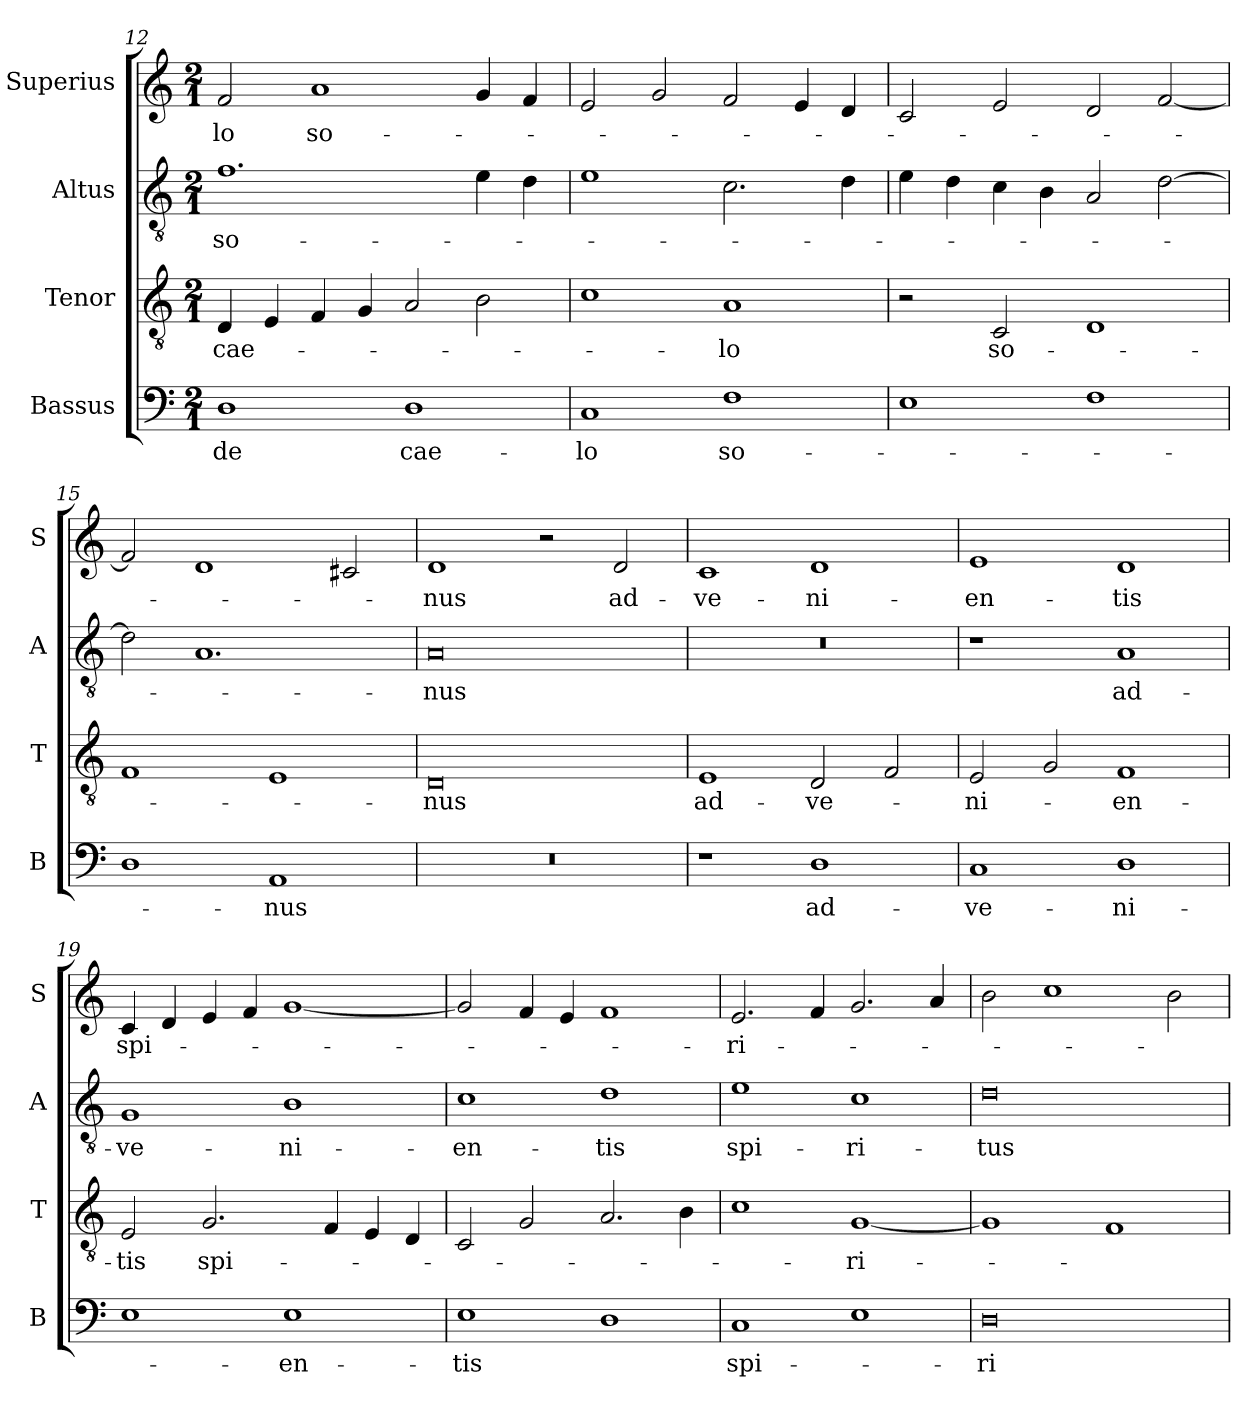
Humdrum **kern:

**kern	**text	**kern	**text	**kern	**text	**kern	**text
*part4	*part4	*part3	*part3	*part2	*part2	*part1	*part1
*staff4	*staff4	*staff3	*staff3	*staff2	*staff2	*staff1	*staff1
*I"Bassus	*	*I"Tenor	*	*I"Altus	*	*I"Superius	*
*I'B	*	*I'T	*	*I'A	*	*I'S	*
*clefF4	*	*clefGv2	*	*clefGv2	*	*clefG2	*
*k[]	*	*k[]	*	*k[]	*	*k[]	*
*M2/1	*	*M2/1	*	*M2/1	*	*M2/1	*
=12	=12	=12	=12	=12	=12	=12	=12
1D	de	4D	cae-	1.f	so-	2f	-lo
.	.	4E	.	.	.	.	.
.	.	4F	.	.	.	1a	so-
.	.	4G	.	.	.	.	.
1D	cae-	2A	.	.	.	.	.
.	.	2B	.	4e	.	4g	.
.	.	.	.	4d	.	4f	.
=13	=13	=13	=13	=13	=13	=13	=13
1C	-lo	1c	.	1e	.	2e	.
.	.	.	.	.	.	2g	.
1F	so-	1A	-lo	2.c	.	2f	.
.	.	.	.	.	.	4e	.
.	.	.	.	4d	.	4d	.
=14	=14	=14	=14	=14	=14	=14	=14
1E	.	2r	.	4e	.	2c	.
.	.	.	.	4d	.	.	.
.	.	2C	so-	4c	.	2e	.
.	.	.	.	4B	.	.	.
1F	.	1D	.	2A	.	2d	.
.	.	.	.	[2d	.	[2f	.
=15	=15	=15	=15	=15	=15	=15	=15
1D	.	1F	.	2d]	.	2f]	.
.	.	.	.	1.A	.	1d	.
1AA	-nus	1E	.	.	.	.	.
.	.	.	.	.	.	2c#X	.
=16	=16	=16	=16	=16	=16	=16	=16
0r	.	0D	-nus	0A	-nus	1d	-nus
.	.	.	.	.	.	2r	.
.	.	.	.	.	.	2d	ad-
=17	=17	=17	=17	=17	=17	=17	=17
1r	.	1E	ad-	0r	.	1c	-ve-
1D	ad-	2D	-ve-	.	.	1d	-ni-
.	.	2F	.	.	.	.	.
=18	=18	=18	=18	=18	=18	=18	=18
1C	-ve-	2E	-ni-	1r	.	1e	-en-
.	.	2G	.	.	.	.	.
1D	-ni-	1F	-en-	1A	ad-	1d	-tis
=19	=19	=19	=19	=19	=19	=19	=19
1E	.	2E	-tis	1G	-ve-	4c	spi-
.	.	.	.	.	.	4d	.
.	.	2.G	spi-	.	.	4e	.
.	.	.	.	.	.	4f	.
1E	-en-	.	.	1B	-ni-	[1g	.
.	.	4F	.	.	.	.	.
.	.	4E	.	.	.	.	.
.	.	4D	.	.	.	.	.
=20	=20	=20	=20	=20	=20	=20	=20
1E	-tis	2C	.	1c	-en-	2g]	.
.	.	2G	.	.	.	4f	.
.	.	.	.	.	.	4e	.
1D	.	2.A	.	1d	-tis	1f	.
.	.	4B	.	.	.	.	.
=21	=21	=21	=21	=21	=21	=21	=21
1C	spi-	1c	.	1e	spi-	2.e	-ri-
.	.	.	.	.	.	4f	.
1E	.	[1G	-ri-	1c	-ri-	2.g	.
.	.	.	.	.	.	4a	.
=22	=22	=22	=22	=22	=22	=22	=22
0D	-ri-	1G]	.	0d	-tus	2b	.
.	.	.	.	.	.	1cc	.
.	.	1F	.	.	.	.	.
.	.	.	.	.	.	2b	.
=	=	=	=	=	=	=	=
*-	*-	*-	*-	*-	*-	*-	*-
